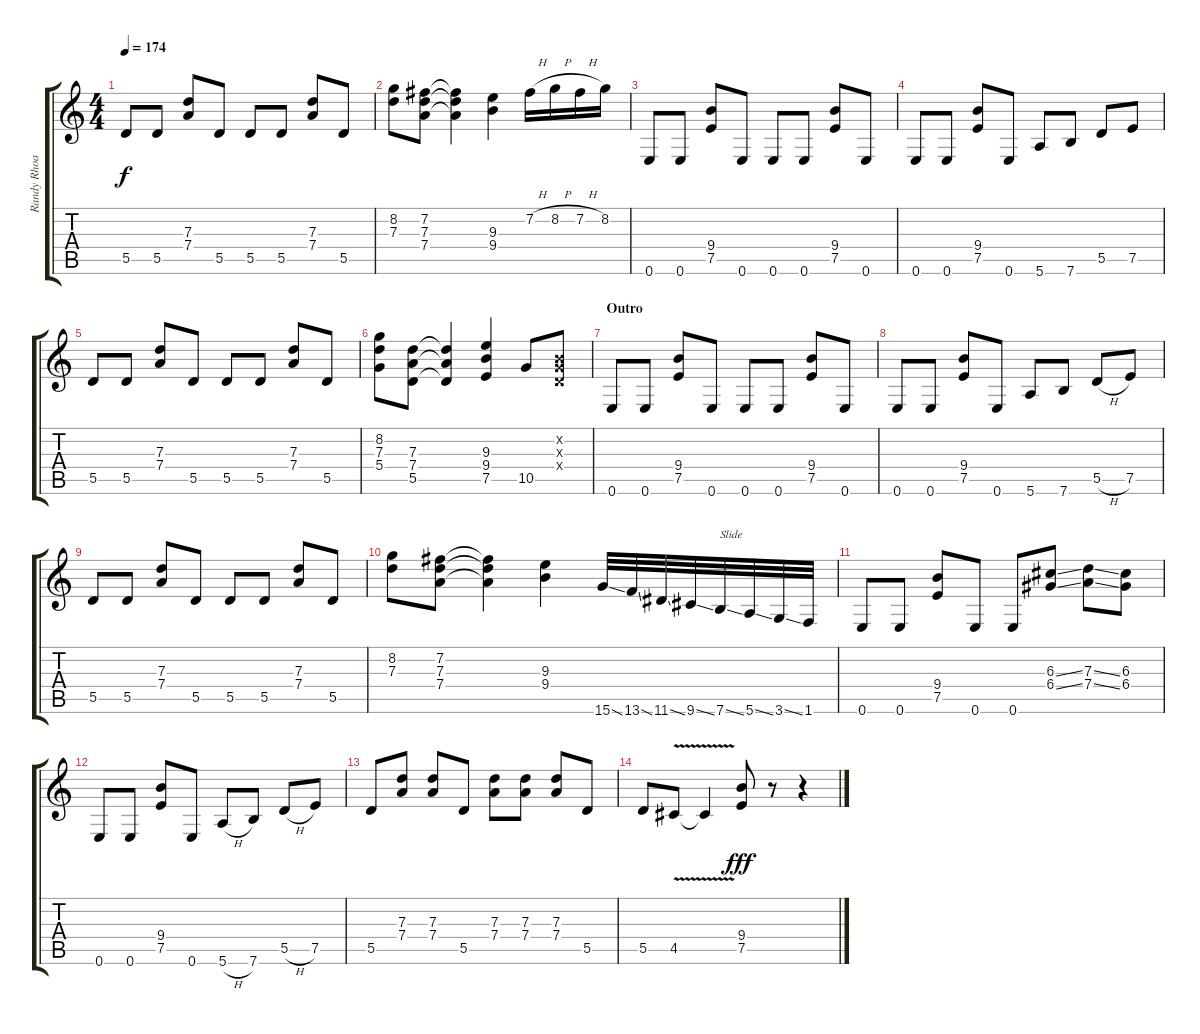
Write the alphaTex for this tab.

\track ("Randy Rhoads" "Randy Rhoa") {instrument distortionguitar}
\staff {score tabs}
\tuning (E4 B3 G3 D3 A2 E2) {hide}
\ts (4 4)
\tempo 174
\clef g2
\ks c
5.5.8{dy f} 5.5.8 (7.3 7.4).8 5.5.8 5.5.8 5.5.8 (7.3 7.4).8 5.5.8 |
(8.2 7.3).8 (7.2 7.3 7.4).8 (7.2{t} 7.3{t} 7.4{t}).4 (9.3 9.4).4 7.2{h}.16 8.2{h}.16 7.2{h}.16 8.2.16 |
0.6.8 0.6.8 (9.4 7.5).8 0.6.8 0.6.8 0.6.8 (9.4 7.5).8 0.6.8 |
0.6.8 0.6.8 (9.4 7.5).8 0.6.8 5.6.8 7.6.8 5.5.8 7.5.8 |
5.5.8 5.5.8 (7.3 7.4).8 5.5.8 5.5.8 5.5.8 (7.3 7.4).8 5.5.8 |
(8.2 7.3 5.4).8 (7.3 7.4 5.5).8 (7.3{t} 7.4{t} 5.5{t}).4 (9.3 9.4 7.5).4 10.5.8 (0.2{x} 0.3{x} 0.4{x}).8 |
\section ("" "Outro")
0.6.8 0.6.8 (9.4 7.5).8 0.6.8 0.6.8 0.6.8 (9.4 7.5).8 0.6.8 |
0.6.8 0.6.8 (9.4 7.5).8 0.6.8 5.6.8 7.6.8 5.5{h}.8 7.5.8 |
5.5.8 5.5.8 (7.3 7.4).8 5.5.8 5.5.8 5.5.8 (7.3 7.4).8 5.5.8 |
(8.2 7.3).8 (7.2 7.3 7.4).8 (7.2{t} 7.3{t} 7.4{t}).4 (9.3 9.4).4 15.6{ss}.32 13.6{ss}.32 11.6{ss}.32 9.6{ss}.32 7.6{ss}.32{txt "Slide"} 5.6{ss}.32 3.6{ss}.32 1.6.32 |
0.6.8 0.6.8 (9.4 7.5).8 0.6.8 0.6.8 (6.3{ss} 6.4{ss}).8 (7.3{ss} 7.4{ss}).8 (6.3 6.4).8 |
0.6.8 0.6.8 (9.4 7.5).8 0.6.8 5.6{h}.8 7.6.8 5.5{h}.8 7.5.8 |
5.5.8 (7.3 7.4).8 (7.3 7.4).8 5.5.8 (7.3 7.4).8 (7.3 7.4).8 (7.3 7.4).8 5.5.8 |
5.5.8 4.5{v}.8 4.5{v t}.4 (9.4 7.5).8{dy fff} r.8 r.4
